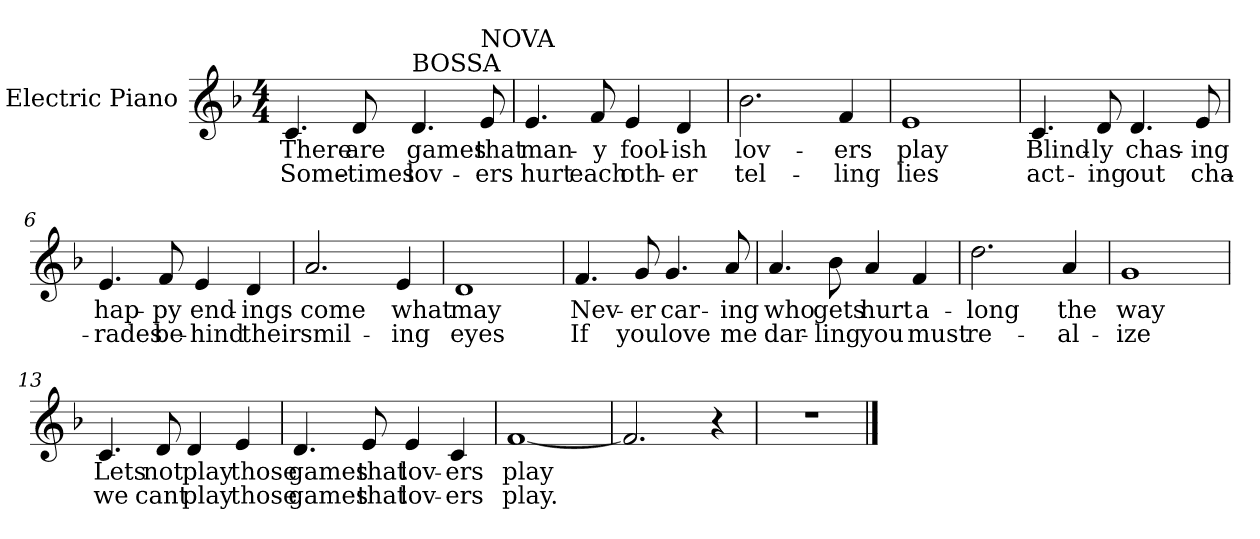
**kern	**text	**text
*part1	*part1	*part1
*staff1	*staff1	*staff1
*I"Electric Piano	*	*
*I'E.Pno	*	*
*clefG2	*	*
*k[b-]	*	*
*F:	*	*
*M4/4	*	*
=1	=1	=1
4.c/	There	Some-
8d/	are	-times
!LO:TX:a:t=BOSSA	!	!
4.d/	games	lov-
!LO:TX:a:t=NOVA	!	!
8e/	that	-ers
=2	=2	=2
4.e/	man-	hurt
8f/	-y	each
4e/	fool-	oth-
4d/	-ish	-er
=3	=3	=3
2.b-\	lov-	tel-
4f/	-ers	-ling
=4	=4	=4
1e	play	lies
!!LO:LB:g=z
=5	=5	=5
4.c/	Blind-	act-
8d/	-ly	-ing
4.d/	chas-	out
8e/	-ing	cha-
=6	=6	=6
4.e/	hap-	-rades
8f/	-py	be-
4e/	end-	-hind
4d/	-ings	their
=7	=7	=7
2.a/	come	smil-
4e/	what	-ing
=8	=8	=8
1d	may	eyes
!!LO:LB:g=z
=9	=9	=9
4.f/	Nev-	If
8g/	-er	you
4.g/	car-	love
8a/	-ing	me
=10	=10	=10
4.a/	who	dar-
8b-\	gets	-ling
4a/	hurt	you
4f/	a-	must
=11	=11	=11
2.dd\	-long	re-
4a/	the	-al-
=12	=12	=12
1g	way	-ize
=13	=13	=13
4.c/	Lets	we
8d/	not	cant
4d/	play	play
4e/	those	those
!!LO:LB:g=z
=14	=14	=14
4.d/	games	games
8e/	that	that
4e/	lov-	lov-
4c/	-ers	-ers
=15	=15	=15
[1f	play	play.
=16	=16	=16
2.f/]	.	.
4r	.	.
=17	=17	=17
1r	.	.
==	==	==
*-	*-	*-
